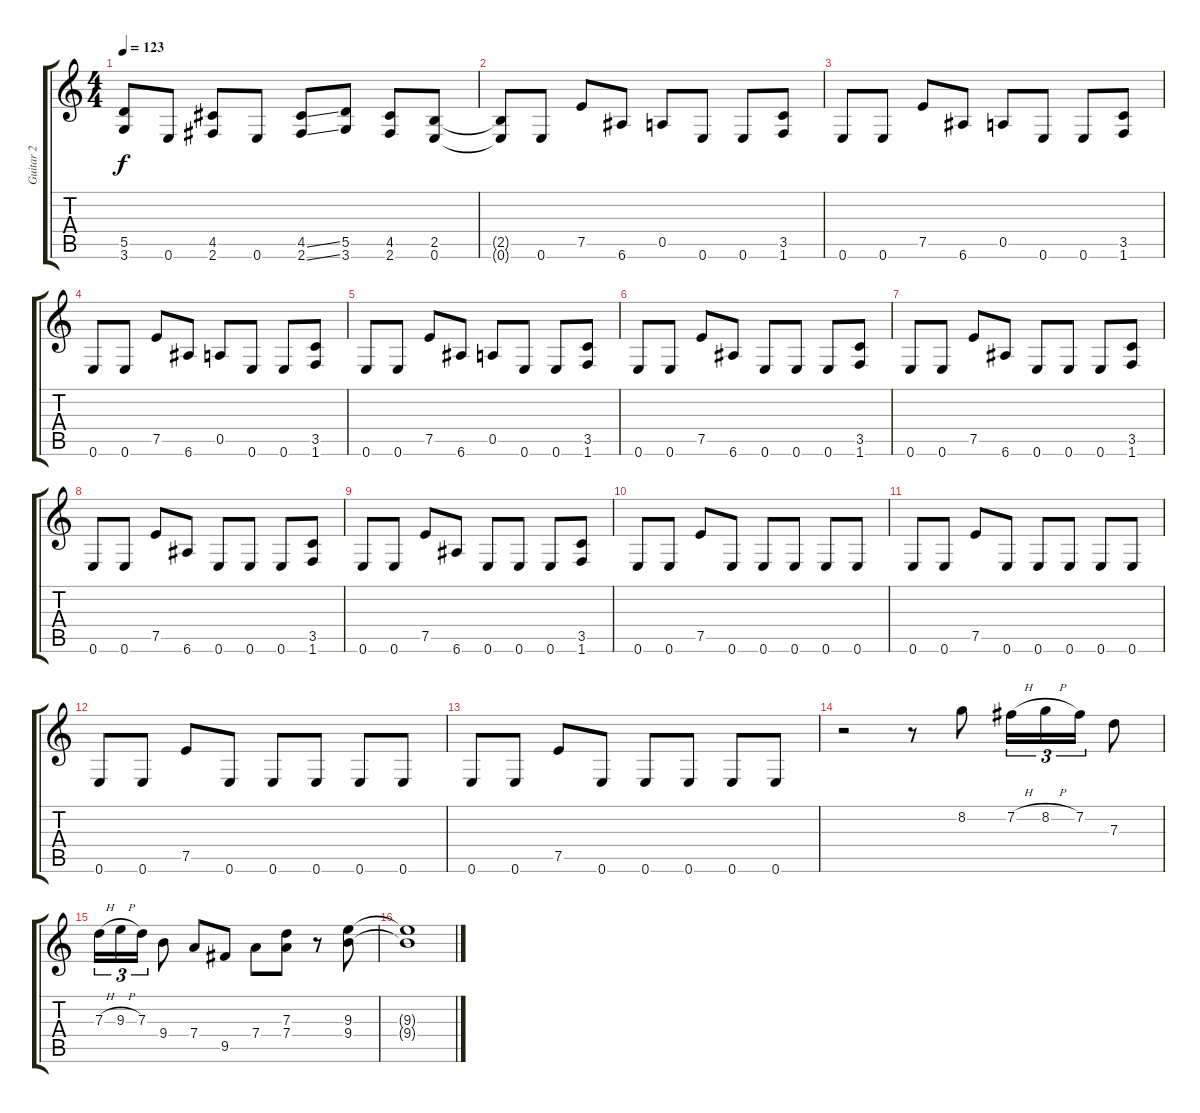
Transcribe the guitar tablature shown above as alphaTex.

\track ("Guitar 2" "Guitar 2") {instrument overdrivenguitar}
\staff {score tabs}
\tuning (E4 B3 G3 D3 A2 E2) {hide}
\ts (4 4)
\tempo 123
\clef g2
\ks c
(5.5{t} 3.6{t}).8{dy f} 0.6.8 (4.5 2.6).8 0.6.8 (4.5{ss} 2.6{ss}).8 (5.5 3.6).8 (4.5 2.6).8 (2.5 0.6).8 |
(2.5{t} 0.6{t}).8 0.6.8 7.5.8 6.6.8 0.5.8 0.6.8 0.6.8 (3.5 1.6).8 |
0.6.8 0.6.8 7.5.8 6.6.8 0.5.8 0.6.8 0.6.8 (3.5 1.6).8 |
0.6.8 0.6.8 7.5.8 6.6.8 0.5.8 0.6.8 0.6.8 (3.5 1.6).8 |
0.6.8 0.6.8 7.5.8 6.6.8 0.5.8 0.6.8 0.6.8 (3.5 1.6).8 |
0.6.8 0.6.8 7.5.8 6.6.8 0.6.8 0.6.8 0.6.8 (3.5 1.6).8 |
0.6.8 0.6.8 7.5.8 6.6.8 0.6.8 0.6.8 0.6.8 (3.5 1.6).8 |
0.6.8 0.6.8 7.5.8 6.6.8 0.6.8 0.6.8 0.6.8 (3.5 1.6).8 |
0.6.8 0.6.8 7.5.8 6.6.8 0.6.8 0.6.8 0.6.8 (3.5 1.6).8 |
0.6.8 0.6.8 7.5.8 0.6.8 0.6.8 0.6.8 0.6.8 0.6.8 |
0.6.8 0.6.8 7.5.8 0.6.8 0.6.8 0.6.8 0.6.8 0.6.8 |
0.6.8 0.6.8 7.5.8 0.6.8 0.6.8 0.6.8 0.6.8 0.6.8 |
0.6.8 0.6.8 7.5.8 0.6.8 0.6.8 0.6.8 0.6.8 0.6.8 |
r.2 r.8 8.2.8 7.2{h}.16{tu (3 2)} 8.2{h}.16{tu (3 2)} 7.2.16{tu (3 2)} 7.3.8 |
7.3{h}.16{tu (3 2)} 9.3{h}.16{tu (3 2)} 7.3.16{tu (3 2)} 9.4.8 7.4.8 9.5.8 7.4.8 (7.3 7.4).8 r.8 (9.3 9.4).8 |
(9.3{t} 9.4{t}).1
